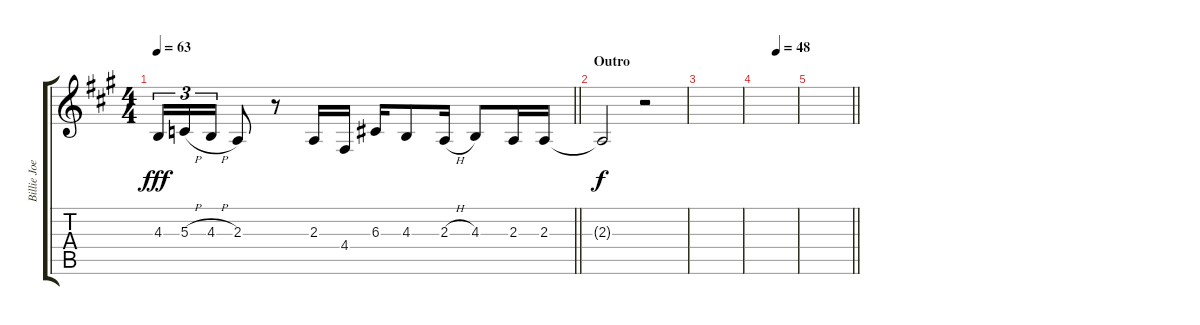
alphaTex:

\track ("Billie Joe Vocals" "Billie Joe") {instrument lead2sawtooth}
\staff {score tabs}
\tuning (E4 B3 G3 D3 A2 E2) {hide}
\ts (4 4)
\tempo 63
\clef g2
\barLineRight lightlight
\ks a
4.3{t}.16{tu (3 2) dy fff} 5.3{h}.16{tu (3 2)} 4.3{h}.16{tu (3 2)} 2.3.8 r.8 2.3.16 4.4.16 6.3.16 4.3.8 2.3{h}.16 4.3.8 2.3.16 2.3.16 |
\section ("" "Outro")
2.3{t}.2{dy f} r.2 |
|
\tempo (48 0.5)
|
\barLineRight lightlight
